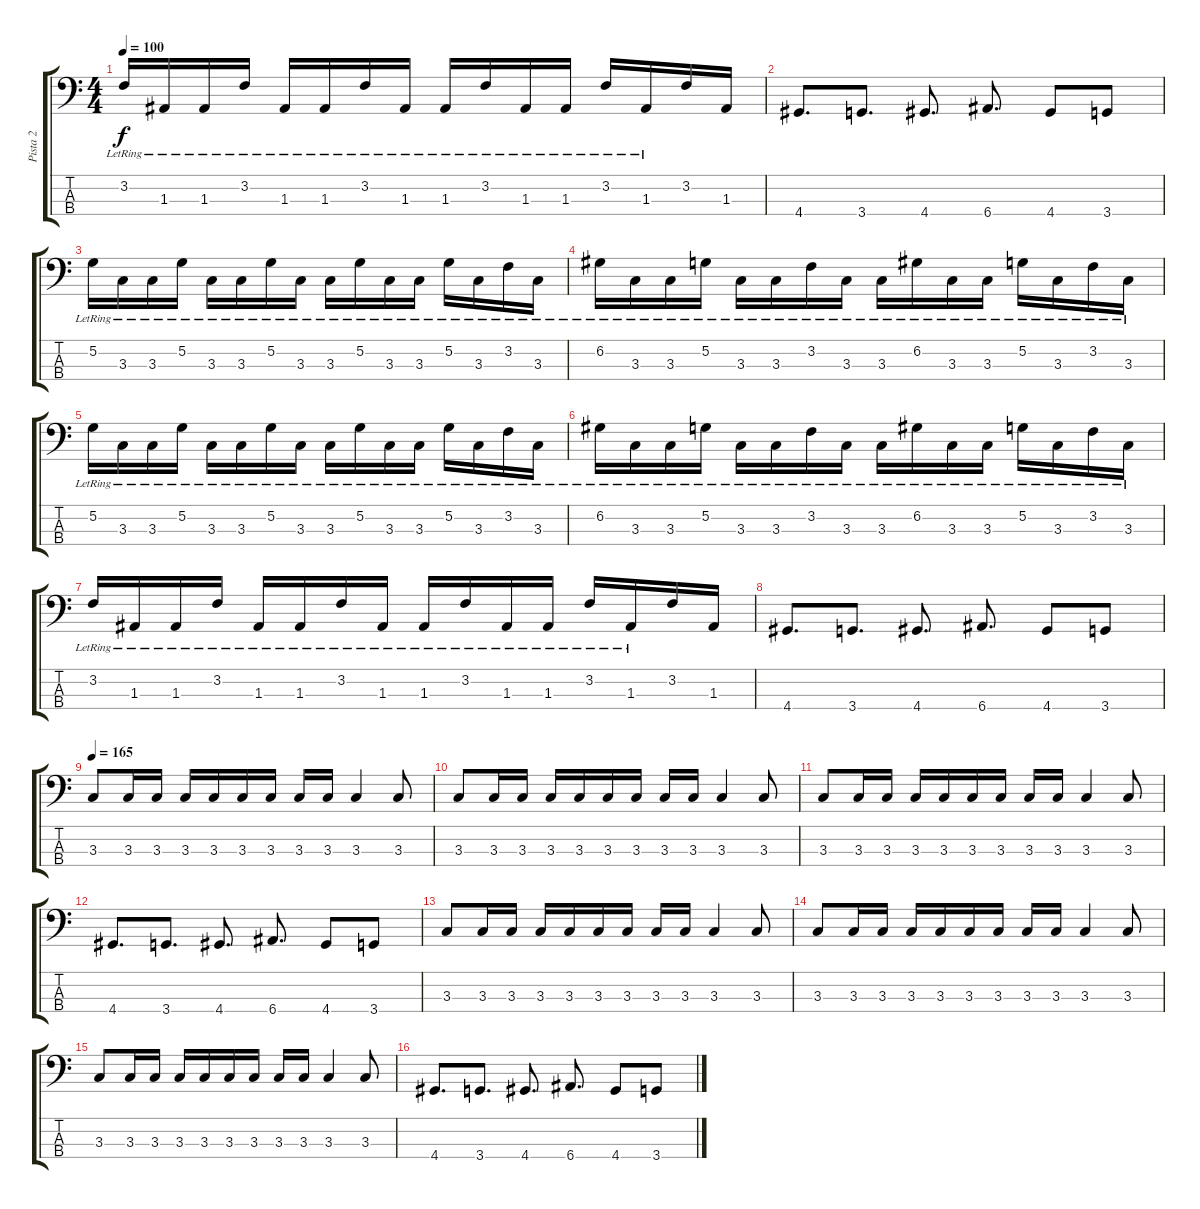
\track ("Pista 2" "Pista 2") {instrument electricbassfinger}
\staff {score tabs}
\tuning (G2 D2 A1 E1) {hide}
\ts (4 4)
\tempo 100
\clef f4
\ks c
3.2{lr}.16{dy f} 1.3{lr}.16 1.3{lr}.16 3.2{lr}.16 1.3{lr}.16 1.3{lr}.16 3.2{lr}.16 1.3{lr}.16 1.3{lr}.16 3.2{lr}.16 1.3{lr}.16 1.3{lr}.16 3.2{lr}.16 1.3{lr}.16 3.2.16 1.3.16 |
4.4.8{d} 3.4.8{d} 4.4.8{d} 6.4.8{d} 4.4.8 3.4.8 |
5.2{lr}.16 3.3{lr}.16 3.3{lr}.16 5.2{lr}.16 3.3{lr}.16 3.3{lr}.16 5.2{lr}.16 3.3{lr}.16 3.3{lr}.16 5.2{lr}.16 3.3{lr}.16 3.3{lr}.16 5.2{lr}.16 3.3{lr}.16 3.2{lr}.16 3.3{lr}.16 |
6.2{lr}.16 3.3{lr}.16 3.3{lr}.16 5.2{lr}.16 3.3{lr}.16 3.3{lr}.16 3.2{lr}.16 3.3{lr}.16 3.3{lr}.16 6.2{lr}.16 3.3{lr}.16 3.3{lr}.16 5.2{lr}.16 3.3{lr}.16 3.2{lr}.16 3.3{lr}.16 |
5.2{lr}.16 3.3{lr}.16 3.3{lr}.16 5.2{lr}.16 3.3{lr}.16 3.3{lr}.16 5.2{lr}.16 3.3{lr}.16 3.3{lr}.16 5.2{lr}.16 3.3{lr}.16 3.3{lr}.16 5.2{lr}.16 3.3{lr}.16 3.2{lr}.16 3.3{lr}.16 |
6.2{lr}.16 3.3{lr}.16 3.3{lr}.16 5.2{lr}.16 3.3{lr}.16 3.3{lr}.16 3.2{lr}.16 3.3{lr}.16 3.3{lr}.16 6.2{lr}.16 3.3{lr}.16 3.3{lr}.16 5.2{lr}.16 3.3{lr}.16 3.2{lr}.16 3.3{lr}.16 |
3.2{lr}.16 1.3{lr}.16 1.3{lr}.16 3.2{lr}.16 1.3{lr}.16 1.3{lr}.16 3.2{lr}.16 1.3{lr}.16 1.3{lr}.16 3.2{lr}.16 1.3{lr}.16 1.3{lr}.16 3.2{lr}.16 1.3{lr}.16 3.2.16 1.3.16 |
4.4.8{d} 3.4.8{d} 4.4.8{d} 6.4.8{d} 4.4.8 3.4.8 |
\tempo 165
3.3.8 3.3.16 3.3.16 3.3.16 3.3.16 3.3.16 3.3.16 3.3.16 3.3.16 3.3.4 3.3.8 |
3.3.8 3.3.16 3.3.16 3.3.16 3.3.16 3.3.16 3.3.16 3.3.16 3.3.16 3.3.4 3.3.8 |
3.3.8 3.3.16 3.3.16 3.3.16 3.3.16 3.3.16 3.3.16 3.3.16 3.3.16 3.3.4 3.3.8 |
4.4.8{d} 3.4.8{d} 4.4.8{d} 6.4.8{d} 4.4.8 3.4.8 |
3.3.8 3.3.16 3.3.16 3.3.16 3.3.16 3.3.16 3.3.16 3.3.16 3.3.16 3.3.4 3.3.8 |
3.3.8 3.3.16 3.3.16 3.3.16 3.3.16 3.3.16 3.3.16 3.3.16 3.3.16 3.3.4 3.3.8 |
3.3.8 3.3.16 3.3.16 3.3.16 3.3.16 3.3.16 3.3.16 3.3.16 3.3.16 3.3.4 3.3.8 |
4.4.8{d} 3.4.8{d} 4.4.8{d} 6.4.8{d} 4.4.8 3.4.8
